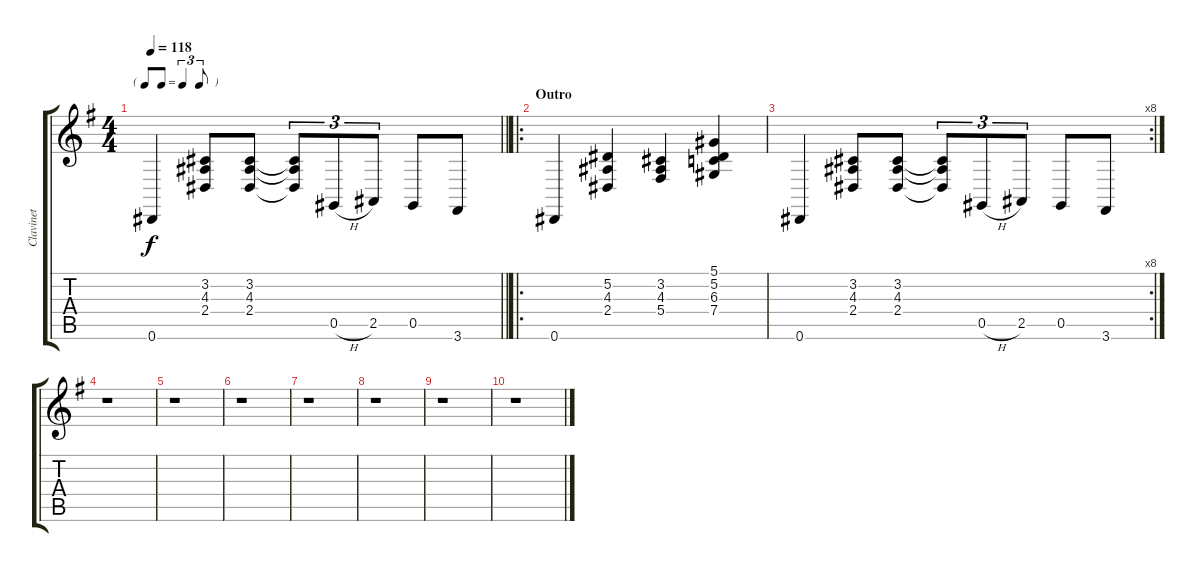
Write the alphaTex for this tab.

\track ("Clavinet" "Clavinet") {instrument clavinet}
\staff {score tabs}
\tuning (Eb4 Bb3 Gb3 Db3 Ab2 Eb2) {hide}
\ts (4 4)
\tf triplet8th
\tempo 118
\clef g2
\barLineRight lightlight
\ks g
0.6.4{dy f} (3.2 4.3 2.4).8 (3.2 4.3 2.4).8 (3.2{t} 4.3{t} 2.4{t}).8{tu (3 2)} 0.5{h}.8{tu (3 2)} 2.5.8{tu (3 2)} 0.5.8 3.6.8 |
\ro
\section ("" "Outro")
0.6.4 (5.2 4.3 2.4).4 (3.2 4.3 5.4).4 (5.1 5.2 6.3 7.4).4 |
\rc 8
0.6.4 (3.2 4.3 2.4).8 (3.2 4.3 2.4).8 (3.2{t} 4.3{t} 2.4{t}).8{tu (3 2)} 0.5{h}.8{tu (3 2)} 2.5.8{tu (3 2)} 0.5.8 3.6.8 |
r.1 |
r.1 |
r.1 |
r.1 |
r.1 |
r.1 |
r.1
